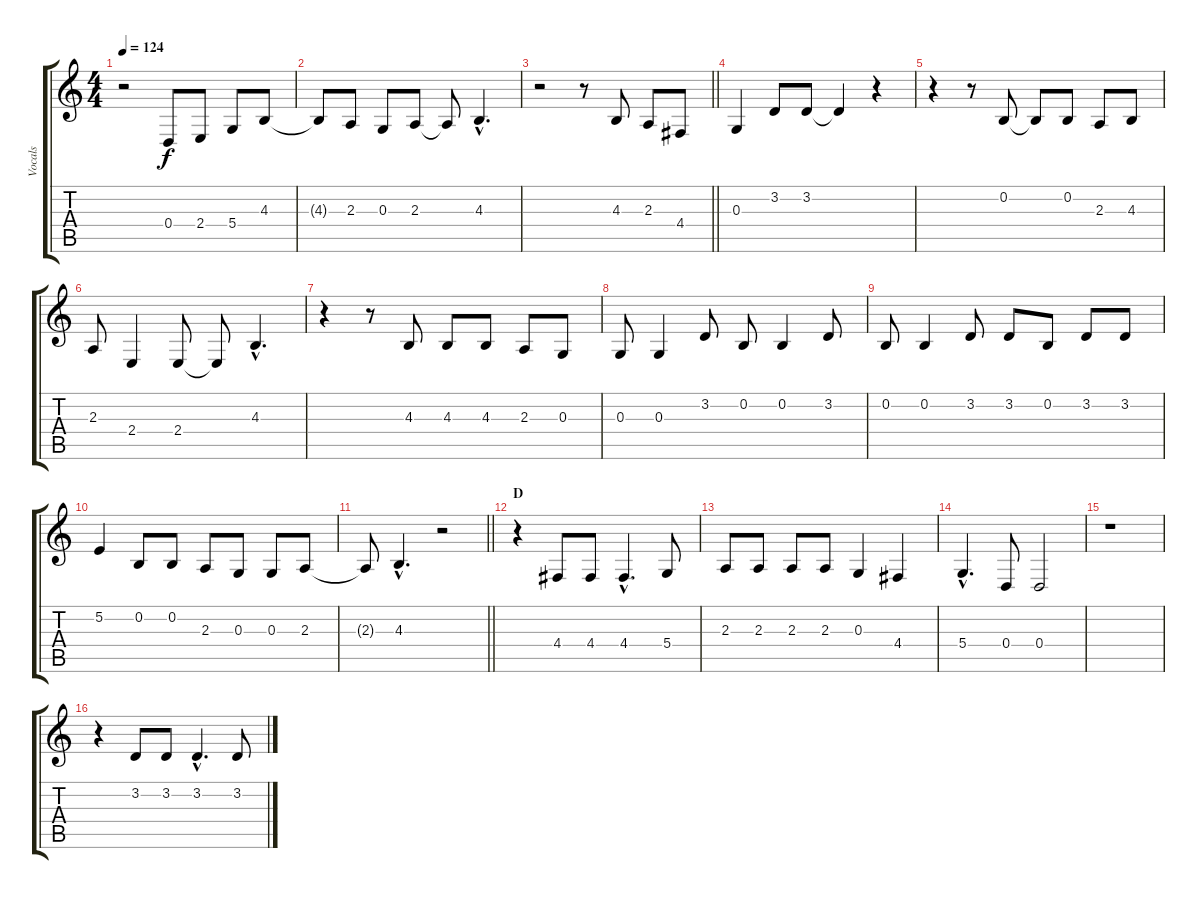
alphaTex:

\track ("Vocals" "Vocals") {instrument altosax}
\staff {score tabs}
\tuning (E4 B3 G3 D3 A2 E2) {hide}
\ts (4 4)
\tempo 124
\clef g2
\ks c
r.2{dy f} 0.4.8 2.4.8 5.4.8 4.3.8 |
4.3{t}.8 2.3.8 0.3.8 2.3.8 2.3{t}.8 4.3{hac}.4{d} |
\barLineRight lightlight
r.2 r.8 4.3.8 2.3.8 4.4.8 |
0.3.4 3.2.8 3.2.8 3.2{t}.4 r.4 |
r.4 r.8 0.2.8 0.2{t}.8 0.2.8 2.3.8 4.3.8 |
2.3.8 2.4.4 2.4.8 2.4{t}.8 4.3{hac}.4{d} |
r.4 r.8 4.3.8 4.3.8 4.3.8 2.3.8 0.3.8 |
0.3.8 0.3.4 3.2.8 0.2.8 0.2.4 3.2.8 |
0.2.8 0.2.4 3.2.8 3.2.8 0.2.8 3.2.8 3.2.8 |
5.2.4 0.2.8 0.2.8 2.3.8 0.3.8 0.3.8 2.3.8 |
\barLineRight lightlight
2.3{t}.8 4.3{hac}.4{d} r.2 |
\section ("" "D")
r.4 4.4.8 4.4.8 4.4{hac}.4{d} 5.4.8 |
2.3.8 2.3.8 2.3.8 2.3.8 0.3.4 4.4.4 |
5.4{hac}.4{d} 0.4.8 0.4.2 |
r.1 |
r.4 3.2.8 3.2.8 3.2{hac}.4{d} 3.2.8
